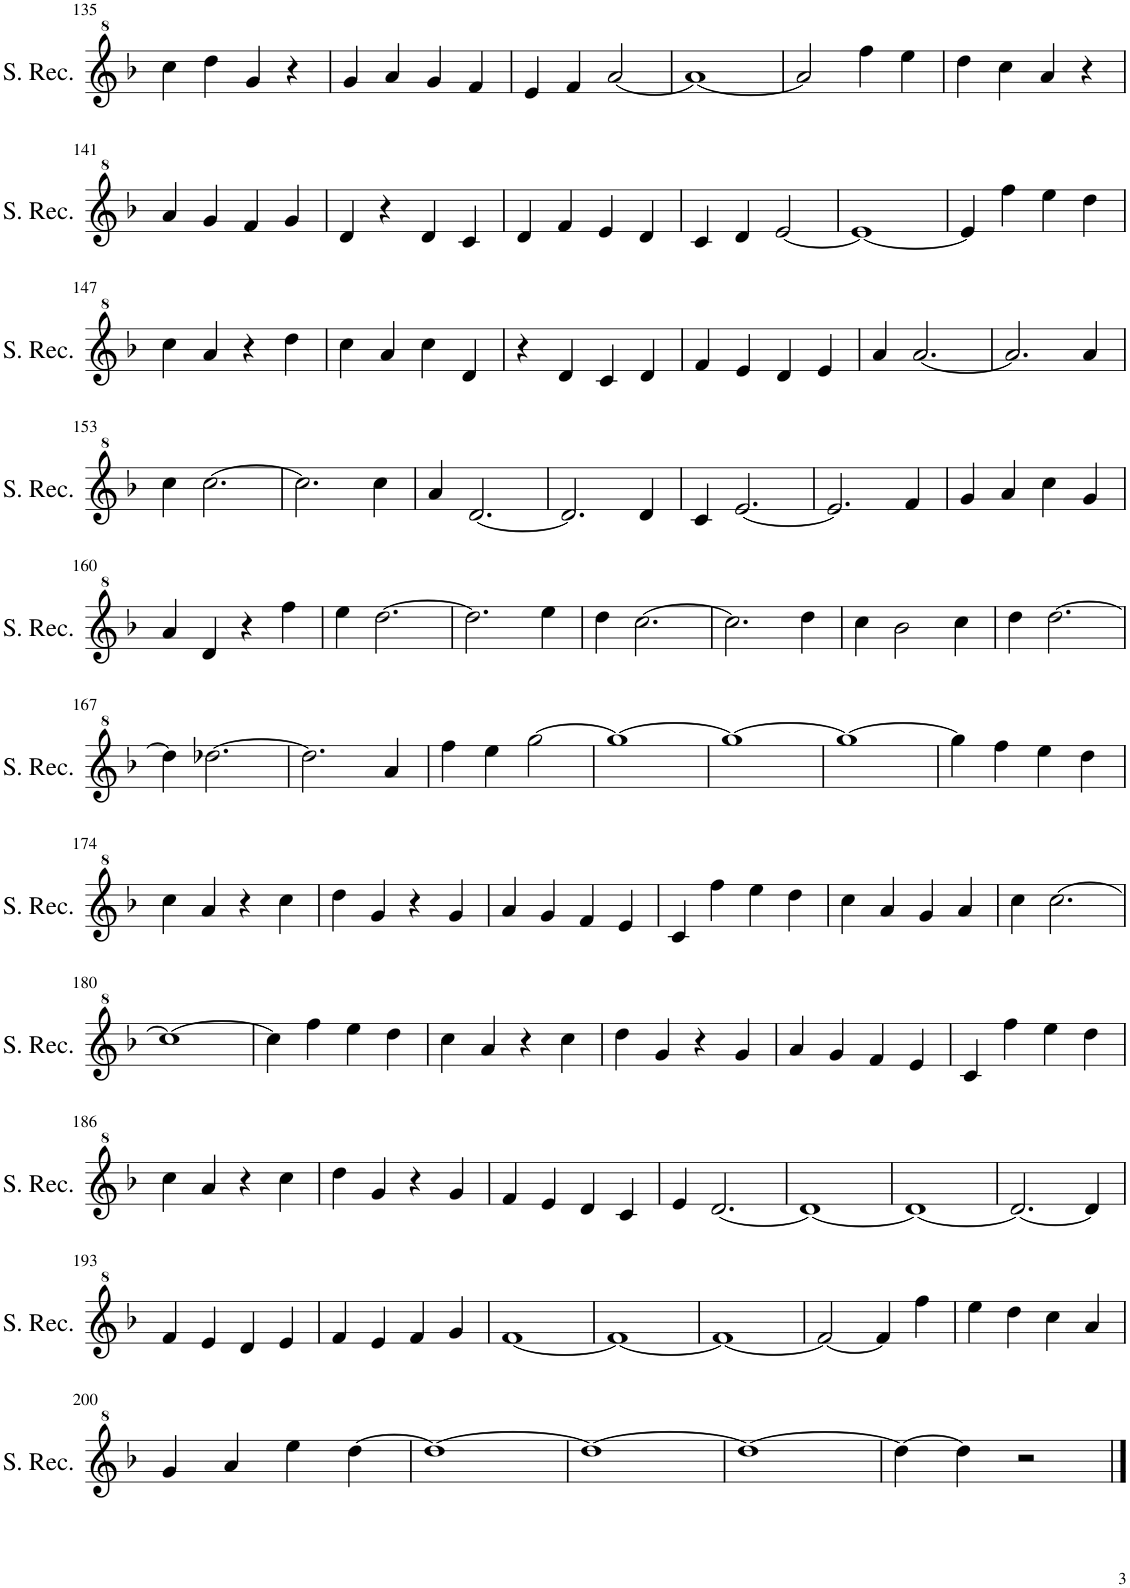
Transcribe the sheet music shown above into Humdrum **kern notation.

**kern
*part1
*staff1
*I"Soprano Recorder
*I'S. Rec.
!!LO:PB:g=z
*clefG^2
*k[b-]
*M4/4
=135
4ccc\
4ddd\
4gg/
4r
=136
4gg/
4aa/
4gg/
4ff/
=137
4ee/
4ff/
[2aa/
=138
1aa_
=139
2aa/]
4fff\
4eee\
=140
4ddd\
4ccc\
4aa/
4r
!!LO:LB:g=z
=141
4aa/
4gg/
4ff/
4gg/
=142
4dd/
4r
4dd/
4cc/
=143
4dd/
4ff/
4ee/
4dd/
=144
4cc/
4dd/
[2ee/
=145
1ee_
=146
4ee/]
4fff\
4eee\
4ddd\
!!LO:LB:g=z
=147
4ccc\
4aa/
4r
4ddd\
=148
4ccc\
4aa/
4ccc\
4dd/
=149
4r
4dd/
4cc/
4dd/
=150
4ff/
4ee/
4dd/
4ee/
=151
4aa/
[2.aa/
=152
2.aa/]
4aa/
!!LO:LB:g=z
=153
4ccc\
[2.ccc\
=154
2.ccc\]
4ccc\
=155
4aa/
[2.dd/
=156
2.dd/]
4dd/
=157
4cc/
[2.ee/
=158
2.ee/]
4ff/
=159
4gg/
4aa/
4ccc\
4gg/
!!LO:LB:g=z
=160
4aa/
4dd/
4r
4fff\
=161
4eee\
[2.ddd\
=162
2.ddd\]
4eee\
=163
4ddd\
[2.ccc\
=164
2.ccc\]
4ddd\
=165
4ccc\
2bb-\
4ccc\
=166
4ddd\
[2.ddd\
!!LO:LB:g=z
=167
4ddd\]
[2.ddd-X\
=168
2.ddd-\]
4aa/
=169
4fff\
4eee\
[2ggg\
=170
1ggg_
=171
1ggg_
=172
1ggg_
=173
4ggg\]
4fff\
4eee\
4ddd\
!!LO:LB:g=z
=174
4ccc\
4aa/
4r
4ccc\
=175
4ddd\
4gg/
4r
4gg/
=176
4aa/
4gg/
4ff/
4ee/
=177
4cc/
4fff\
4eee\
4ddd\
=178
4ccc\
4aa/
4gg/
4aa/
=179
4ccc\
[2.ccc\
!!LO:LB:g=z
=180
1ccc_
=181
4ccc\]
4fff\
4eee\
4ddd\
=182
4ccc\
4aa/
4r
4ccc\
=183
4ddd\
4gg/
4r
4gg/
=184
4aa/
4gg/
4ff/
4ee/
=185
4cc/
4fff\
4eee\
4ddd\
!!LO:LB:g=z
=186
4ccc\
4aa/
4r
4ccc\
=187
4ddd\
4gg/
4r
4gg/
=188
4ff/
4ee/
4dd/
4cc/
=189
4ee/
[2.dd/
=190
1dd_
=191
1dd_
=192
2.dd/_
4dd/]
!!LO:LB:g=z
=193
4ff/
4ee/
4dd/
4ee/
=194
4ff/
4ee/
4ff/
4gg/
=195
[1ff
=196
1ff_
=197
1ff_
=198
2ff/_
4ff/]
4fff\
=199
4eee\
4ddd\
4ccc\
4aa/
!!LO:LB:g=z
=200
4gg/
4aa/
4eee\
[4ddd\
=201
1ddd_
=202
1ddd_
=203
1ddd_
=204
4ddd\_
4ddd\]
2r
==
*-
